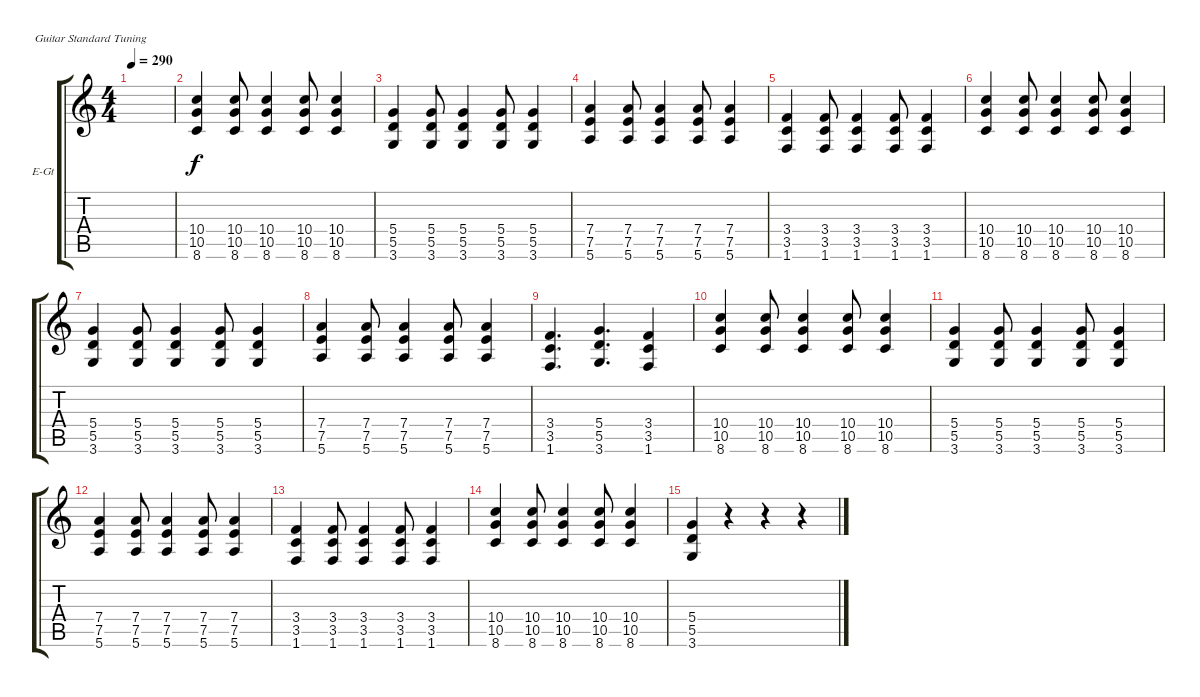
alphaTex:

\defaultSystemsLayout 4
\bracketExtendMode groupsimilarinstruments
\firstSystemTrackNameOrientation horizontal
\otherSystemsTrackNameOrientation horizontal
\track ("Electric Distortion Guitar 1" "E-Gt") {instrument distortionguitar}
\staff {score tabs}
\tuning (E4 B3 G3 D3 A2 E2)
\ts (4 4)
\tempo 290
\clef g2
\ks c
|
(8.6 10.5 10.4).4 (8.6 10.4 10.5).8 (8.6 10.4 10.5).4 (8.6 10.5 10.4).8 (8.6 10.4 10.5).4 |
(3.6 5.5 5.4).4 (3.6 5.4 5.5).8 (3.6 5.4 5.5).4 (3.6 5.5 5.4).8 (3.6 5.4 5.5).4 |
(5.6 7.5 7.4).4 (5.6 7.4 7.5).8 (5.6 7.4 7.5).4 (5.6 7.5 7.4).8 (5.6 7.4 7.5).4 |
(1.6 3.5 3.4).4 (1.6 3.4 3.5).8 (1.6 3.4 3.5).4 (1.6 3.5 3.4).8 (1.6 3.4 3.5).4 |
(8.6 10.5 10.4).4 (8.6 10.4 10.5).8 (8.6 10.4 10.5).4 (8.6 10.5 10.4).8 (8.6 10.4 10.5).4 |
(3.6 5.5 5.4).4 (3.6 5.4 5.5).8 (3.6 5.4 5.5).4 (3.6 5.5 5.4).8 (3.6 5.4 5.5).4 |
(5.6 7.5 7.4).4 (5.6 7.4 7.5).8 (5.6 7.4 7.5).4 (5.6 7.5 7.4).8 (5.6 7.4 7.5).4 |
(1.6 3.5 3.4).4{d} (3.6 5.5 5.4).4{d} (1.6 3.5 3.4).4 |
(8.6 10.5 10.4).4 (8.6 10.4 10.5).8 (8.6 10.4 10.5).4 (8.6 10.5 10.4).8 (8.6 10.4 10.5).4 |
(3.6 5.5 5.4).4 (3.6 5.4 5.5).8 (3.6 5.4 5.5).4 (3.6 5.5 5.4).8 (3.6 5.4 5.5).4 |
(5.6 7.5 7.4).4 (5.6 7.4 7.5).8 (5.6 7.4 7.5).4 (5.6 7.5 7.4).8 (5.6 7.4 7.5).4 |
(1.6 3.5 3.4).4 (1.6 3.4 3.5).8 (1.6 3.4 3.5).4 (1.6 3.5 3.4).8 (1.6 3.4 3.5).4 |
(8.6 10.5 10.4).4 (8.6 10.4 10.5).8 (8.6 10.4 10.5).4 (8.6 10.5 10.4).8 (8.6 10.4 10.5).4 |
(3.6 5.5 5.4).4{dy f} r.4 r.4 r.4
